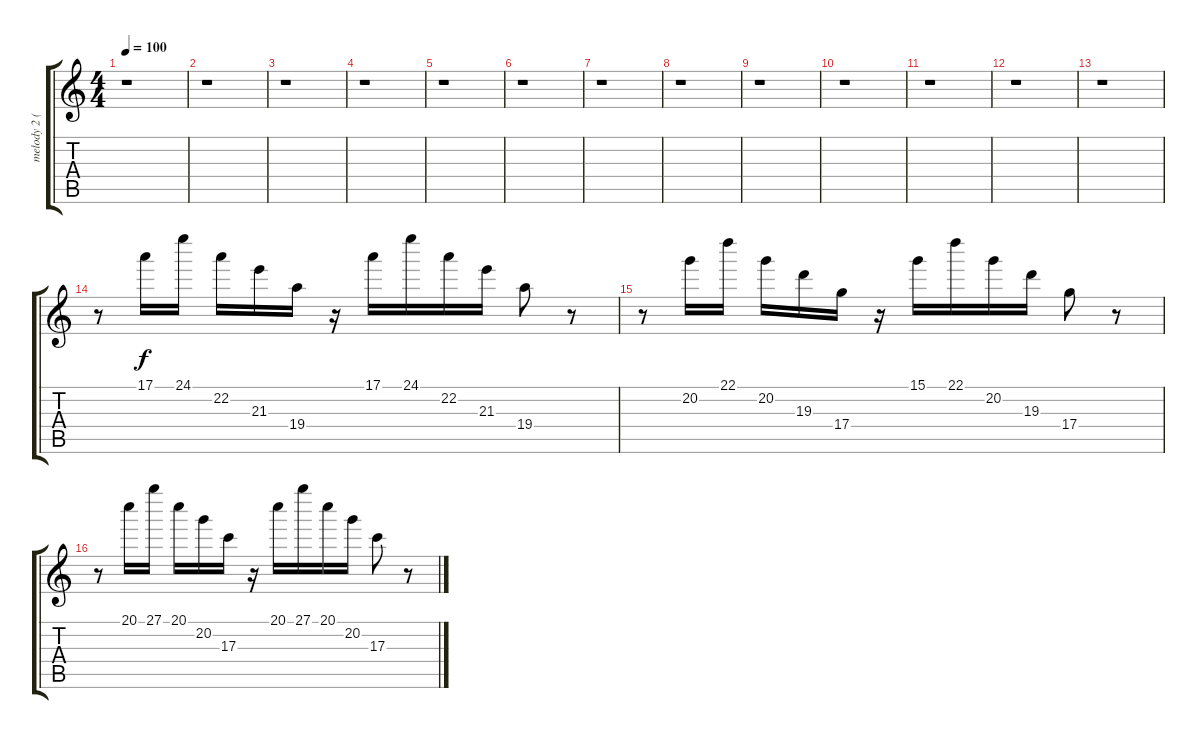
\track ("melody 2 (1)" "melody 2 (") {instrument fretlessbass}
\staff {score tabs}
\tuning (E4 B3 G3 D3 A2 E2) {hide}
\ts (4 4)
\tempo 100
\clef g2
\ks c
r.1{dy f} |
r.1 |
r.1 |
r.1 |
r.1 |
r.1 |
r.1 |
r.1 |
r.1 |
r.1 |
r.1 |
r.1 |
r.1 |
r.8 17.1.16 24.1.16 22.2.16 21.3.16 19.4.16 r.16 17.1.16 24.1.16 22.2.16 21.3.16 19.4.8 r.8 |
r.8 20.2.16 22.1.16 20.2.16 19.3.16 17.4.16 r.16 15.1.16 22.1.16 20.2.16 19.3.16 17.4.8 r.8 |
r.8 20.1.16 27.1.16 20.1.16 20.2.16 17.3.16 r.16 20.1.16 27.1.16 20.1.16 20.2.16 17.3.8 r.8
